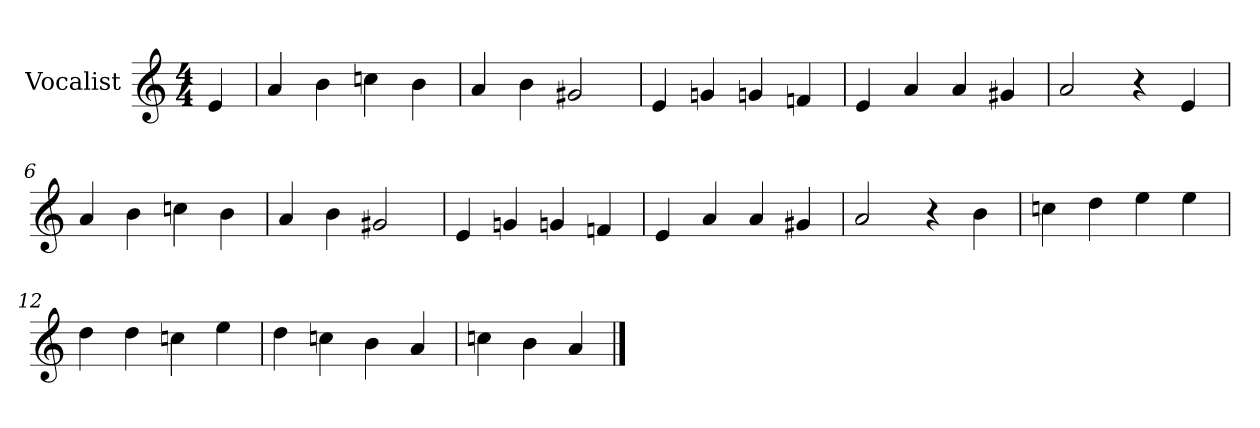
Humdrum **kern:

**kern
*part1
*staff1
*I"Vocalist
*k[]
*a:
*M4/4
=
4e
=1
4a
4b
4ccn
4b
=2
4a
4b
2g#X
=3
4e
4gn
4gn
4fn
=4
4e
4a
4a
4g#X
=5
2a
4r
4e
=6
4a
4b
4ccn
4b
=7
4a
4b
2g#X
=8
4e
4gn
4gn
4fn
=9
4e
4a
4a
4g#X
=10
2a
4r
4b
=11
4ccn
4dd
4ee
4ee
=12
4dd
4dd
4ccn
4ee
=13
4dd
4ccn
4b
4a
=14
4ccn
4b
4a
==
*-
